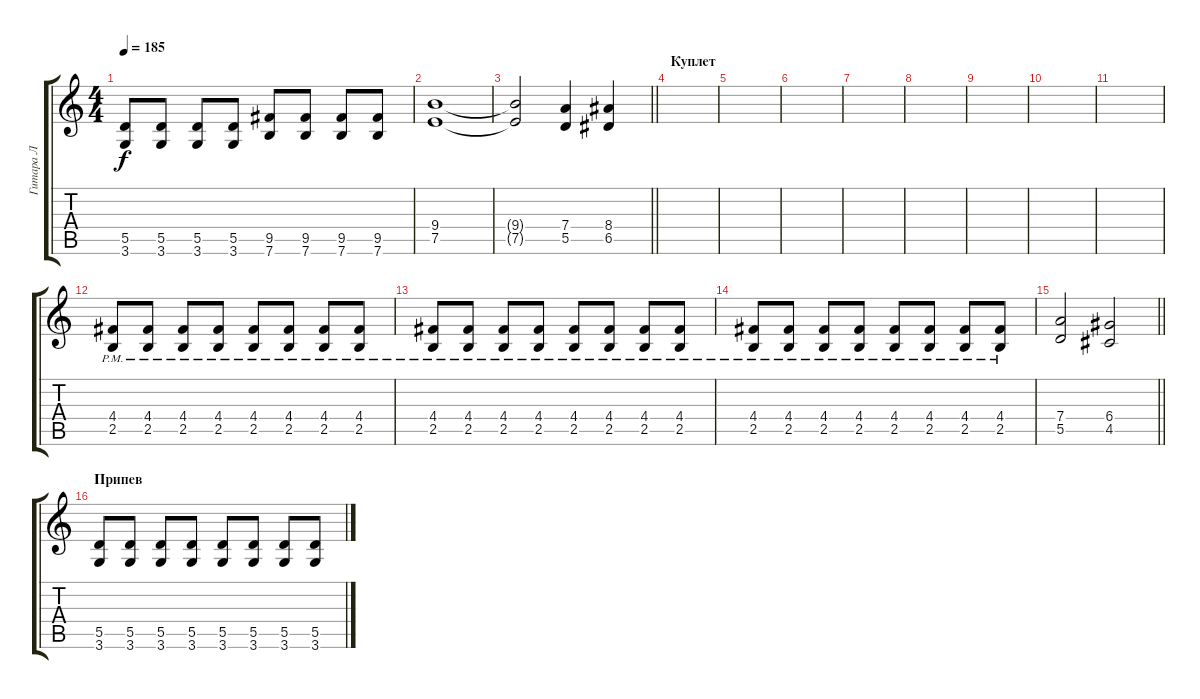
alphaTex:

\track ("Гитара Л" "Гитара Л") {instrument distortionguitar}
\staff {score tabs}
\tuning (E4 B3 G3 D3 A2 E2) {hide}
\ts (4 4)
\tempo 185
\clef g2
\ks c
(5.5 3.6).8{dy f} (5.5 3.6).8 (5.5 3.6).8 (5.5 3.6).8 (9.5 7.6).8 (9.5 7.6).8 (9.5 7.6).8 (9.5 7.6).8 |
(9.4 7.5).1 |
\barLineRight lightlight
(9.4{t} 7.5{t}).2 (7.4 5.5).4 (8.4 6.5).4 |
\section ("" "Куплет")
|
|
|
|
|
|
|
|
(4.4{pm} 2.5{pm}).8 (4.4{pm} 2.5{pm}).8 (4.4{pm} 2.5{pm}).8 (4.4{pm} 2.5{pm}).8 (4.4{pm} 2.5{pm}).8 (4.4{pm} 2.5{pm}).8 (4.4{pm} 2.5{pm}).8 (4.4{pm} 2.5{pm}).8 |
(4.4{pm} 2.5{pm}).8 (4.4{pm} 2.5{pm}).8 (4.4{pm} 2.5{pm}).8 (4.4{pm} 2.5{pm}).8 (4.4{pm} 2.5{pm}).8 (4.4{pm} 2.5{pm}).8 (4.4{pm} 2.5{pm}).8 (4.4{pm} 2.5{pm}).8 |
(4.4{pm} 2.5{pm}).8 (4.4{pm} 2.5{pm}).8 (4.4{pm} 2.5{pm}).8 (4.4{pm} 2.5{pm}).8 (4.4{pm} 2.5{pm}).8 (4.4{pm} 2.5{pm}).8 (4.4{pm} 2.5{pm}).8 (4.4{pm} 2.5{pm}).8 |
\barLineRight lightlight
(7.4 5.5).2 (6.4 4.5).2 |
\section ("" "Припев")
(5.5 3.6).8 (5.5 3.6).8 (5.5 3.6).8 (5.5 3.6).8 (5.5 3.6).8 (5.5 3.6).8 (5.5 3.6).8 (5.5 3.6).8
